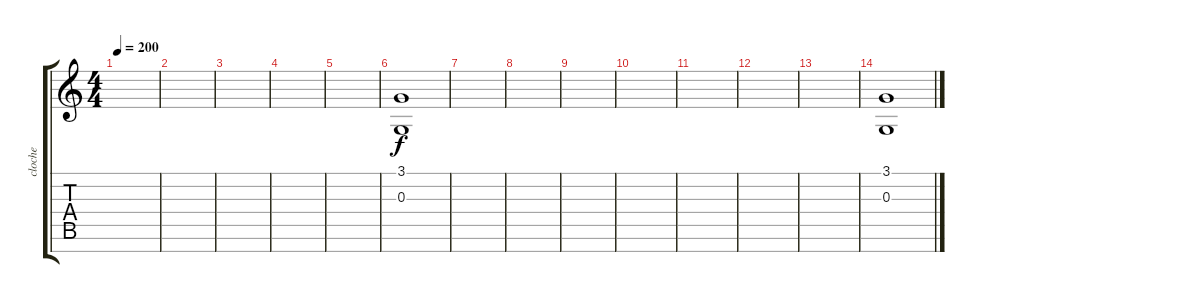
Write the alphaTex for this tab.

\track ("cloche" "cloche") {instrument tubularbells}
\staff {score tabs}
\tuning (E4 B3 G3 D3 A2 E2 B1) {hide}
\ts (4 4)
\tempo 200
\clef g2
\ks c
|
|
|
|
|
(3.1 0.3).1 |
|
|
|
|
|
|
|
(3.1 0.3).1
